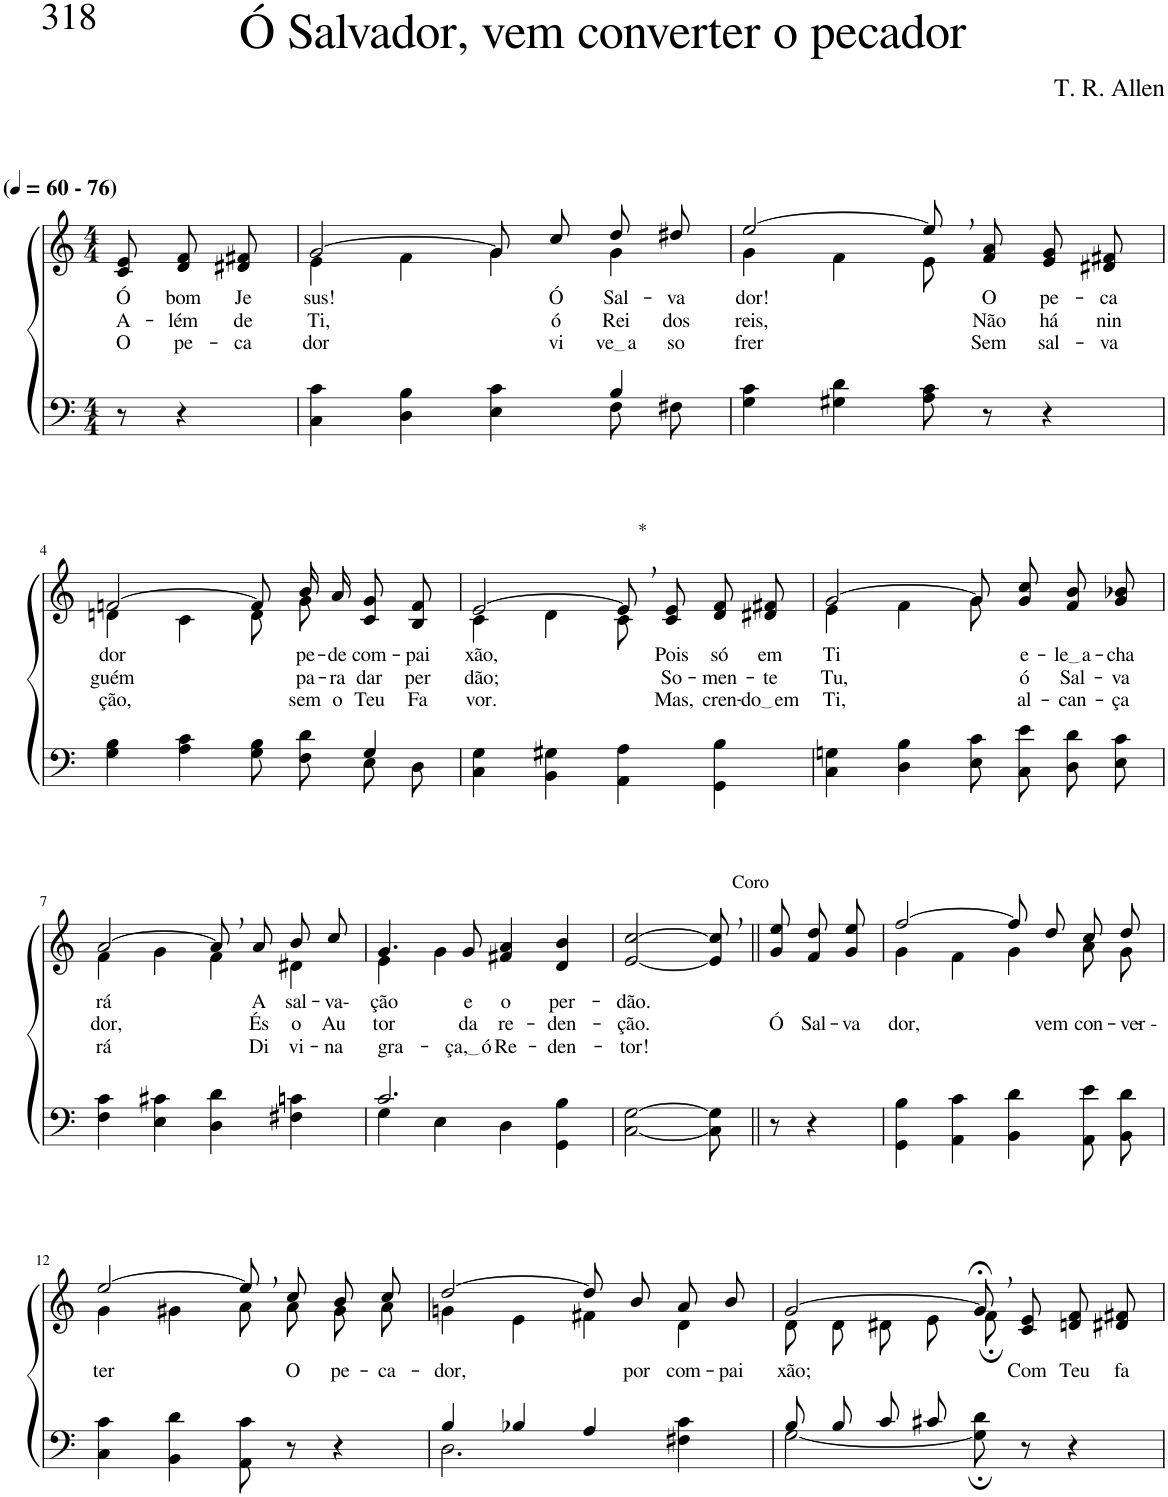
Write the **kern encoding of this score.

**kern	**kern	**text	**text	**text
*part2	*part1	*part1	*part1	*part1
*staff2	*staff1	*staff1	*staff1	*staff1
*I"Parte III e IV	*I"Parte I e II	*	*	*
*clefF4	*clefG2	*	*	*
*Trd1c2	*Trd1c2	*	*	*
*k[]	*k[]	*	*	*
*M4/4	*M4/4	*	*	*
*MM60	*MM60	*	*	*
=1	=1	=1	=1	=1
!	!LO:TX:a:B:t=(	!	!	!
!	!LO:TX:a:B:t=- 76)	!	!	!
!	!	!LO:LY:b	!LO:LY:b	!LO:LY:b
8r	8c/ 8e/	Ó	A-	O
!	!	!LO:LY:b	!LO:LY:b	!LO:LY:b
4r	8d/ 8f/L	bom	-lém	pe-
!	!	!LO:LY:b	!LO:LY:b	!LO:LY:b
.	8d#X/ 8f#X/J	Je-	de	-ca-
=2	=2	=2	=2	=2
*^	*^	*	*	*
!	!	!	!	!LO:LY:b	!LO:LY:b	!LO:LY:b
2.ryy	4C\ 4c\	[2g/	4e\	-sus!	Ti,	-dor
.	4D\ 4B\	.	4f\	.	.	.
.	4E\ 4c\	8g/L]	4g\	.	.	.
!	!	!	!	!LO:LY:b	!LO:LY:b	!LO:LY:b
.	.	8cc/J	.	Ó	ó	vi-
!	!	!	!	!LO:LY:b	!LO:LY:b	!LO:LY:b
4B/	8F\L	8dd/L	4g\	Sal-	Rei	ve a
!	!	!	!	!LO:LY:b	!LO:LY:b	!LO:LY:b
.	8F#X\J	8dd#X/J	.	-va-	dos	so-
=3	=3	=3	=3	=3	=3	=3
!	!	!	!	!LO:LY:b	!LO:LY:b	!LO:LY:b
*v	*v	*	*	*	*	*
4G\ 4c\	[2ee/	4g\	-dor!	reis,	-frer
4G#X\ 4d\	.	4f\	.	.	.
8A\ 8c\	8ee,\L]	8e\	.	.	.
!	!	!	!LO:LY:b	!LO:LY:b	!LO:LY:b
8r	8f\ 8a\J	4.ryy	O	Não	Sem
!	!	!	!LO:LY:b	!LO:LY:b	!LO:LY:b
4r	8e/ 8g/L	.	pe-	há	sal-
!	!	!	!LO:LY:b	!LO:LY:b	!LO:LY:b
.	8d#X/ 8f#X/J	.	-ca-	nin-	-va-
!!LO:LB:g=z	!!
=4	=4	=4	=4	=4	=4
*^	*	*	*	*	*
!	!	!	!	!LO:LY:b	!LO:LY:b	!LO:LY:b
4G\ 4B\	2.ryy	[2fn/	4dn\	-dor	-guém	-ção,
4A\ 4c\	.	.	4c\	.	.	.
8G\ 8B\L	.	8f/L]	8d\L	.	.	.
!	!	!	!	!LO:LY:b	!LO:LY:b	!LO:LY:b
8F\ 8d\J	.	16b/L	8g\J	pe-	pa-	sem
!	!	!	!	!LO:LY:b	!LO:LY:b	!LO:LY:b
.	.	16a/JJ	.	-de	-ra	o
!	!	!	!	!LO:LY:b	!LO:LY:b	!LO:LY:b
8E\L	4G/	8c/ 8g/L	4ryy	com-	dar	Teu
!	!	!	!	!LO:LY:b	!LO:LY:b	!LO:LY:b
8D\J	.	8B/ 8f/J	.	-pai-	per-	Fa-
*v	*v	*	*	*	*	*
=5	=5	=5	=5	=5	=5
!	!	!	!LO:LY:b	!LO:LY:b	!LO:LY:b
4C\ 4G\	[2e/	4c\	-xão,	-dão;	-vor.
4BB\ 4G#X\	.	4d\	.	.	.
!	!LO:TX:a:t=*	!	!	!	!
4AA\ 4A\	8e,/L]	8c\	.	.	.
!	!	!	!LO:LY:b	!LO:LY:b	!LO:LY:b
.	8c/ 8e/J	4.ryy	Pois	So-	Mas,
!	!	!	!LO:LY:b	!LO:LY:b	!LO:LY:b
4GG\ 4B\	8d/ 8f/L	.	só	-men-	cren-
!	!	!	!LO:LY:b	!LO:LY:b	!LO:LY:b
.	8d#X/ 8f#X/J	.	em	-te	do em
=6	=6	=6	=6	=6	=6
!	!	!	!LO:LY:b	!LO:LY:b	!LO:LY:b
4C\ 4Gn\	[2g/	4e\	Ti	Tu,	Ti,
4D\ 4B\	.	4f\	.	.	.
8E\ 8c\L	8g/L]	8g\	.	.	.
!	!	!	!LO:LY:b	!LO:LY:b	!LO:LY:b
8C\ 8e\J	8g/ 8cc/J	4.ryy	e-	ó	al-
!	!	!	!LO:LY:b	!LO:LY:b	!LO:LY:b
8D\ 8d\L	8f/ 8b/L	.	le a	Sal-	-can-
!	!	!	!LO:LY:b	!LO:LY:b	!LO:LY:b
8E\ 8c\J	8g/ 8b-X/J	.	-cha-	-va-	-ça-
!!LO:LB:g=z	!!
=7	=7	=7	=7	=7	=7
!	!	!	!LO:LY:b	!LO:LY:b	!LO:LY:b
4F\ 4c\	[2a/	4f\	-rá	-dor,	-rá
4E\ 4c#X\	.	4g\	.	.	.
4D\ 4d\	8a,/L]	4f\	.	.	.
!	!	!	!LO:LY:b	!LO:LY:b	!LO:LY:b
.	8a/J	.	A	És	Di-
!	!	!	!LO:LY:b	!LO:LY:b	!LO:LY:b
4F#X\ 4cn\	8b/L	4d#X\	sal-	o	-vi-
!	!	!	!LO:LY:b	!LO:LY:b	!LO:LY:b
.	8cc/J	.	-va--	Au-	-na
=8	=8	=8	=8	=8	=8
*^	*	*	*	*	*
!	!	!	!	!LO:LY:b	!LO:LY:b	!LO:LY:b
2.c/	4G\	4.g/	4e\	-ção	-tor	gra-
.	4E\	.	4g\	.	.	.
!	!	!	!	!LO:LY:b	!LO:LY:b	!LO:LY:b
.	.	8g/	.	e	da	ça, ó
!	!	!	!	!LO:LY:b	!LO:LY:b	!LO:LY:b
.	4D\	4f#X/ 4a/	2ryy	o	re-	Re-
!	!	!	!	!LO:LY:b	!LO:LY:b	!LO:LY:b
4ryy	4GG\ 4B\	4d/ 4b/	.	per-	-den-	-den-
*	*	*v	*v	*	*	*
=9	=9	=9	=9	=9	=9
!	!	!	!LO:LY:b	!LO:LY:b	!LO:LY:b
*v	*v	*	*	*	*
[2C\ [2G\	[2e/ [2cc/	-dão.	-ção.	-tor!
!	!LO:TX:a:t=Coro	!	!	!
8C\] 8G\]	8e/], 8cc/],	.	.	.
=10||	=10||	=10||	=10||	=10||
!	!	!	!LO:LY:b	!
8r	8g/ 8ee/	.	Ó	.
!	!	!	!LO:LY:b	!
4r	8f\ 8dd\L	.	Sal-	.
!	!	!	!LO:LY:b	!
.	8g\ 8ee\J	.	-va-	.
=11	=11	=11	=11	=11
*	*^	*	*	*
!	!	!	!	!LO:LY:b	!
4GG\ 4B\	[2ff/	4g\	.	-dor,	.
4AA\ 4c\	.	4f\	.	.	.
4BB\ 4d\	8ff/L]	4g\	.	.	.
!	!	!	!	!LO:LY:b	!
.	8dd/J	.	.	vem	.
!	!	!	!	!LO:LY:b	!
8AA\ 8e\L	8cc/L	8a\L	.	con-	.
!	!	!	!	!LO:LY:b	!
8BB\ 8d\J	8dd/J	8g\J	.	-ver --	.
!!LO:LB:g=z	!!
=12	=12	=12	=12	=12	=12
!	!	!	!LO:LY:b	!	!
4C\ 4c\	[2ee/	4g\	ter	.	.
4BB\ 4d\	.	4g#X\	.	.	.
8AA\ 8c\	8ee,/L]	8a\L	.	.	.
!	!	!	!LO:LY:b	!	!
8r	8cc/J	8a\J	O	.	.
!	!	!	!LO:LY:b	!	!
4r	8b/L	8g#\L	pe-	.	.
!	!	!	!LO:LY:b	!	!
.	8cc/J	8a\J	-ca-	.	.
=13	=13	=13	=13	=13	=13
*^	*	*	*	*	*
!	!	!	!	!LO:LY:b	!	!
4B/	2.D\	[2dd/	4gn\	-dor,	.	.
4B-X/	.	.	4e\	.	.	.
4A/	.	8dd/L]	4f#X\	.	.	.
!	!	!	!	!LO:LY:b	!	!
.	.	8b/J	.	por	.	.
!	!	!	!	!LO:LY:b	!	!
4ryy	4F#X\ 4c\	8a/L	4d\	com-	.	.
!	!	!	!	!LO:LY:b	!	!
.	.	8b/J	.	-pai-	.	.
=14	=14	=14	=14	=14	=14	=14
!	!	!	!	!LO:LY:b	!	!
8B/L	[2G\	[2g/	8d\	-xão;	.	.
8B/J	.	.	8d\L	.	.	.
8c/L	.	.	8d#X\J	.	.	.
8c#X/J	.	.	8e\L	.	.	.
8ryy	8G\]; 8d\;	8g;<,/L]	8f;\J	.	.	.
!	!	!	!	!LO:LY:b	!	!
8r	4.ryy	8c/ 8e/J	4.ryy	Com	.	.
!	!	!	!	!LO:LY:b	!	!
4r	.	8dn/ 8f/L	.	Teu	.	.
!	!	!	!	!LO:LY:b	!	!
.	.	8d#X/ 8f#X/J	.	fa-	.	.
*v	*v	*	*	*	*	*
*	*v	*v	*	*	*
=	=	=	=	=
*-	*-	*-	*-	*-
